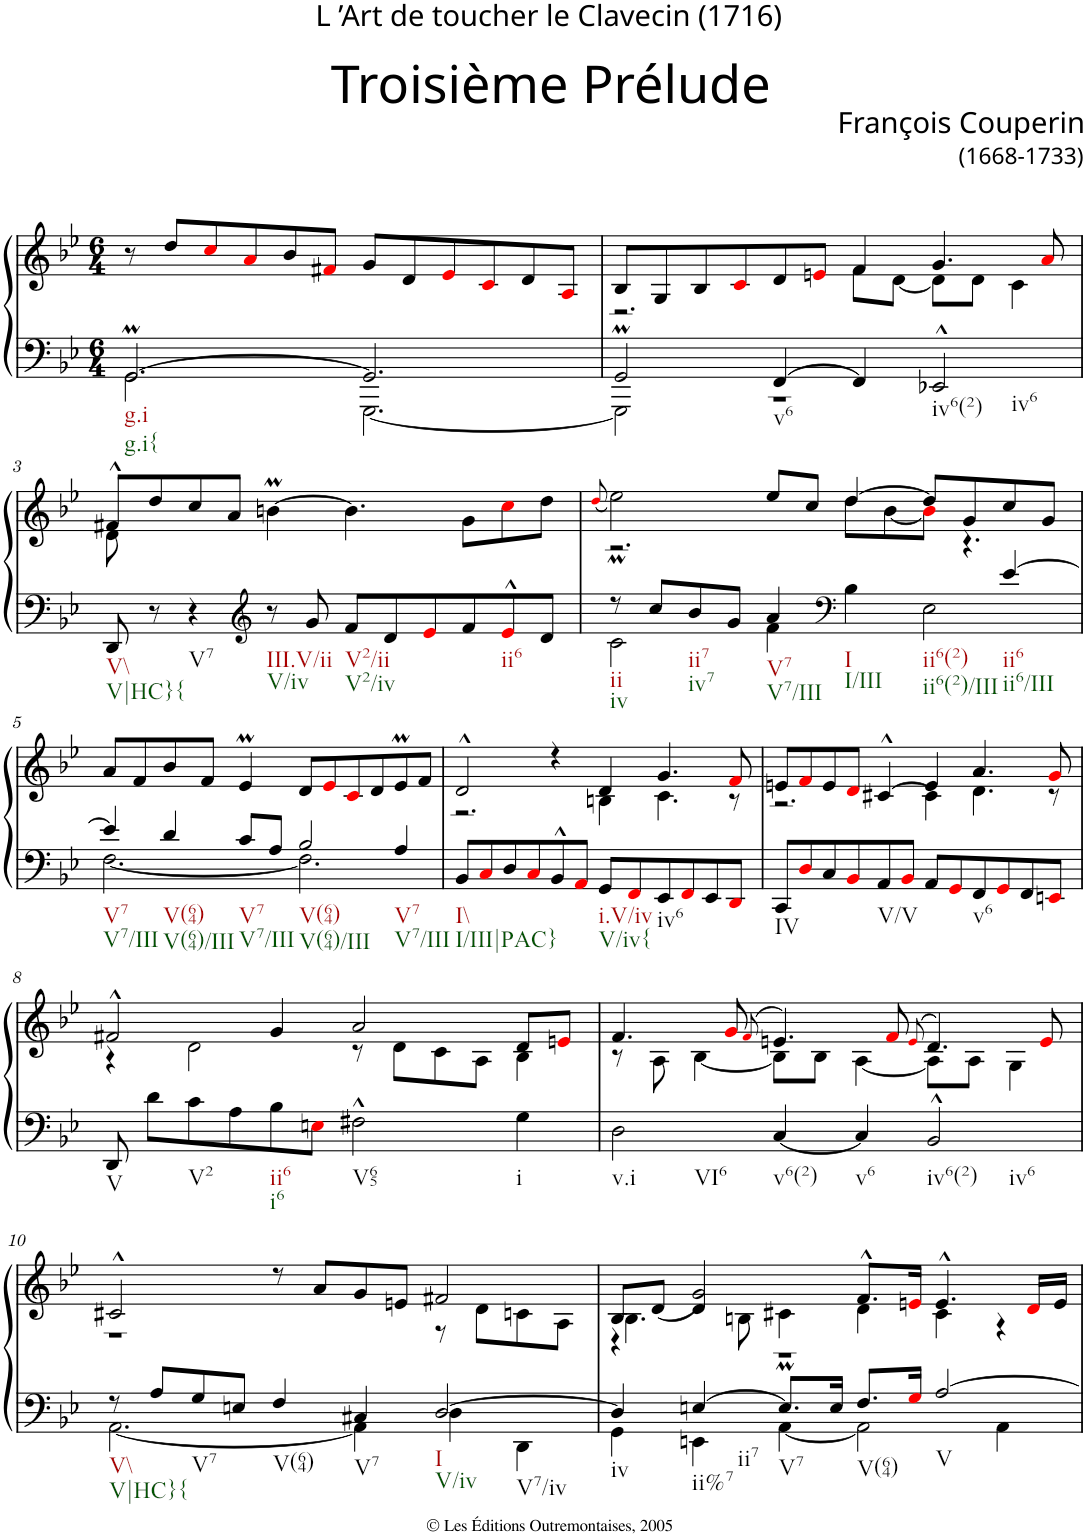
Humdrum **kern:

**kern	**kern
*part1	*part1
*staff2	*staff1
*I"Clavecin	*
*clefF4	*clefG2
*k[b-e-]	*k[b-e-]
*g:	*g:
*M6/4	*M6/4
=1	=1
*^	*
!LO:TX:b:t=g.i	!	!
!LO:TX:b:t=g.i{	!	!
[2.GGM/	2.GG\	8r
.	.	8dd/L
.	.	8cci/
.	.	8ai/
.	.	8b-/
.	.	8f#Xi/J
2.GG/]	[2.GGG\	8g/L
.	.	8d/
.	.	8e-i/
.	.	8ci/
.	.	8d/
.	.	8Ai/J
=2	=2	=2
*	*	*^
2GGM/	2GGG\]	8B-/L	2.r
.	.	8G/	.
.	.	8B-/	.
.	.	8ci/	.
!LO:TX:b:t=v6	!	!	!
[4FF/	1r	8d/	.
.	.	8eni/J	.
4FF/]	.	4f/	8f\L
.	.	.	[8d\J
!LO:TX:b:t=iv6(2)	!	!	!
!LO:TX:b:t=iv6	!	!	!
2EE-X^^/	.	4.g/	8d\L]
.	.	.	8d\J
.	.	.	4c\
.	.	8ai/	.
*v	*v	*	*
!!LO:LB:g=z	!!
=3	=3	=3
!LO:TX:b:t=V\\	!	!
!LO:TX:b:t=V|HC}{	!	!
8DD/	8f#X^^/L	8d\
8r	8dd/	1ryy
!LO:TX:b:t=V7	!	!
4r	8cc/	.
.	8a/J	.
*clefG2	*	*
!LO:TX:b:t=III.V/ii	!	!
!LO:TX:b:t=V/iv	!	!
8r	[4bnm\	.
8g/	.	.
!LO:TX:b:t=V2/ii	!	!
!LO:TX:b:t=V2/iv	!	!
8f/L	4.b\]	.
8d/	.	.
8e-i/	.	.
8f/	8g\L	4.ryy
!LO:TX:b:t=ii6	!	!
8e-^^i/	8cci\	.
8d/J	8dd\J	.
=4	=4	=4
.	(<8qddi/	.
*^	*	*
!LO:TX:b:t=ii	!	!	!
!LO:TX:b:t=iv	!	!	!
8r	2c\	2ee-M\)	2.r
8cc/L	.	.	.
!LO:TX:b:t=ii7	!	!	!
!LO:TX:b:t=iv7	!	!	!
8b-/	.	.	.
8g/J	.	.	.
!LO:TX:b:t=V7	!	!	!
!LO:TX:b:t=V7/III	!	!	!
4a/	4f\	8ee-/L	.
.	.	8cc/J	.
*clefF4	*	*	*
!LO:TX:b:t=I	!	!	!
!LO:TX:b:t=I/III	!	!	!
!LO:TX:b:t=ii6(2)	!	!	!
!LO:TX:b:t=ii6(2)/III	!	!	!
2ryy	4B-\	[4dd/	8dd\L
.	.	.	[8b-\
.	2E-\	8dd/L]	8b-i\J]
.	.	8g/	4.r
!LO:TX:b:t=ii6	!	!	!
!LO:TX:b:t=ii6/III	!	!	!
[4e-/	.	8cc/	.
.	.	8g/J	.
*	*	*v	*v
!!LO:LB:g=z
=5	=5	=5
!LO:TX:b:t=V7	!	!
!LO:TX:b:t=V7/III	!	!
4e-/]	[2.F\	8a/L
.	.	8f/
!LO:TX:b:t=V(64)	!	!
!LO:TX:b:t=V(64)/III	!	!
4d/	.	8b-/
.	.	8f/J
!LO:TX:b:t=V7	!	!
!LO:TX:b:t=V7/III	!	!
8c/L	.	4e-M/
8A/J	.	.
!LO:TX:b:t=V(64)	!	!
!LO:TX:b:t=V(64)/III	!	!
2B-/	2.F\]	8d/L
.	.	8e-i/
.	.	8ci/
.	.	8d/
!LO:TX:b:t=V7	!	!
!LO:TX:b:t=V7/III	!	!
4A/	.	8e-M/
.	.	8f/J
*v	*v	*
=6	=6
*	*^
!LO:TX:b:t=I\\	!	!
!LO:TX:b:t=I/III|PAC}	!	!
8BB-/L	2d^^/	2.r
8Ci/	.	.
8D/	.	.
8Ci/	.	.
8BB-^^/	4r	.
8AAi/J	.	.
!LO:TX:b:t=i.V/iv	!	!
!LO:TX:b:t=V/iv{	!	!
8GG/L	4d/	4Bn\
8FFi/	.	.
!LO:TX:b:t=iv6	!	!
8EE-/	4.g/	4.c\
8FFi/	.	.
8EE-/	.	.
8DDi/J	8fi/	8r
=7	=7	=7
!LO:TX:b:t=IV	!	!
8CC/L	8en/L	2.r
8Di/	8fi/	.
8C/	8e/	.
8BB-i/	8di/J	.
!LO:TX:b:t=V/V	!	!
8AA/	[4c#X^^/	.
8BB-i/J	.	.
8AA/L	4e/	4c#\]
8GGi/	.	.
!LO:TX:b:t=v6	!	!
8FF/	4.a/	4.d\
8GGi/	.	.
8FF/	.	.
8EEni/J	8gi/	8r
!!LO:LB:g=z	!!
=8	=8	=8
!LO:TX:b:t=V	!	!
8DD/	2f#X^^/	4r
8d\L	.	.
!LO:TX:b:t=V2	!	!
8c\	.	2d\
8A\	.	.
!LO:TX:b:t=ii6	!	!
!LO:TX:b:t=i6	!	!
8B-\	4g/	.
8Eni\J	.	.
!LO:TX:b:t=V65	!	!
2F#X^^\	2a/	8r
.	.	8d\L
.	.	8c\
.	.	8A\J
!LO:TX:b:t=i	!	!
4G\	8d/L	4B-\
.	8eni/J	.
=9	=9	=9
!LO:TX:b:t=v.i	!	!
!LO:TX:b:t=VI6	!	!
2D\	4.f/	8r
.	.	8A\
.	.	[4B-\
.	8gi/	.
.	(>8qfi/	.
!LO:TX:b:t=v6(2)	!	!
[4C/	4.en/)	8B-\L]
.	.	8B-\J
!LO:TX:b:t=v6	!	!
4C/]	.	[4A\
.	8fi/	.
.	(>8qei/	.
!LO:TX:b:t=iv6(2)	!	!
!LO:TX:b:t=iv6	!	!
2BB-^^/	4.d/)	8A\L]
.	.	8A\J
.	.	4G\
.	8ei/	.
!!LO:LB:g=z	!!
=10	=10	=10
*^	*	*
!LO:TX:b:t=V\\	!	!	!
!LO:TX:b:t=V|HC}{	!	!	!
8r	[2.AA\	2c#X^^/	1r
8A/L	.	.	.
!LO:TX:b:t=V7	!	!	!
8G/	.	.	.
8En/J	.	.	.
!LO:TX:b:t=V(64)	!	!	!
4F/	.	8r	.
.	.	8a/L	.
!LO:TX:b:t=V7	!	!	!
4C#X/	4AA\]	8g/	.
.	.	8en/J	.
!LO:TX:b:t=I	!	!	!
!LO:TX:b:t=V/iv	!	!	!
!LO:TX:b:t=V7/iv	!	!	!
[2D/	4D\	2f#X/	8r
.	.	.	8d\L
.	4DD\	.	8cn\
.	.	.	8A\J
=11	=11	=11	=11
*	*	*	*^
!LO:TX:b:t=iv	!	!	!	!
4D/]	4GG\	8B-/L	4.B-\	4r
.	.	(<8d/J	.	.
!LO:TX:b:t=ii%7	!	!	!	!
!LO:TX:b:t=ii7	!	!	!	!
[4En/	4EEn\	2g/)	.	4d/
.	.	.	8Bn\	.
!LO:TX:b:t=V7	!	!	!	!
8.E/L]	[4AA\	.	4c#Xm\	1r
16E/Jk	.	.	.	.
!LO:TX:b:t=V(64)	!	!	!	!
8.F/L	2AA\]	8.f^^/L	4d\	.
16Gi/Jk	.	16eni/Jk	.	.
!LO:TX:b:t=V	!	!	!	!
[2A/	.	4.e^^/	4c#\	.
.	4AA\	.	4r	.
.	.	16di/LL	.	.
.	.	16e/JJ	.	.
*v	*v	*	*	*
*	*v	*v	*v
=	=
*-	*-
